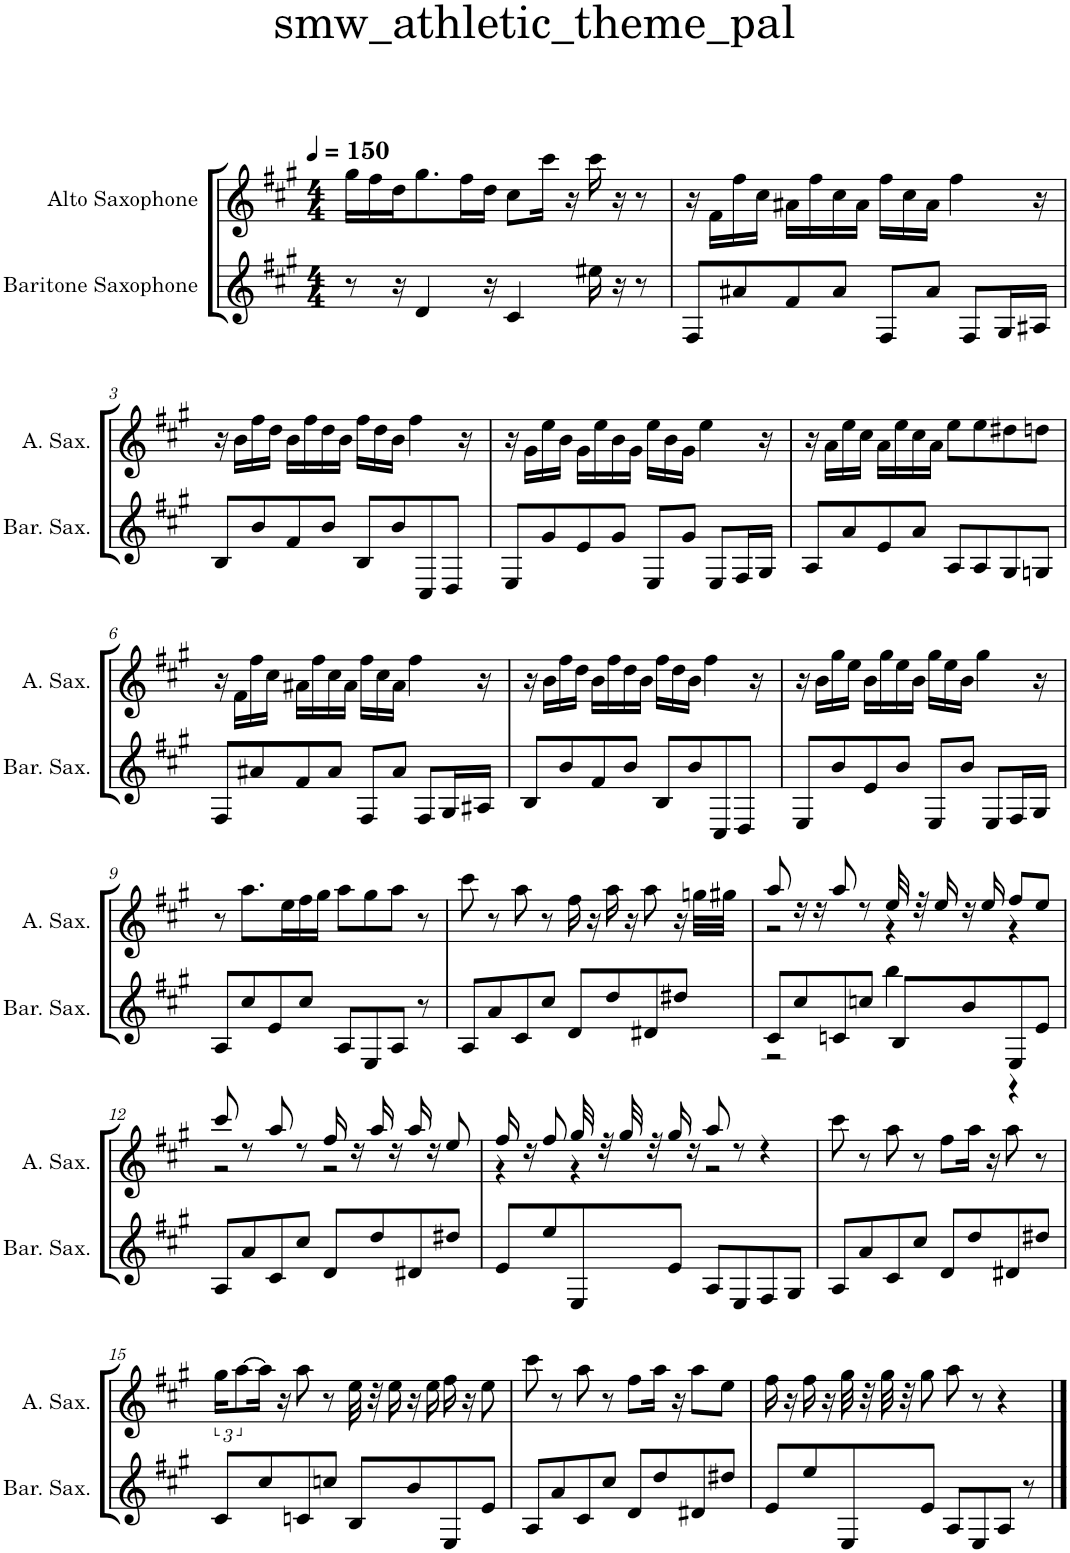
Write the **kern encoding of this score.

**kern	**kern
*part2	*part1
*staff2	*staff1
*I"Baritone Saxophone	*I"Alto Saxophone
*I'Bar. Sax.	*I'A. Sax.
*clefG2	*clefG2
*Trd12c21	*Trd5c9
*k[f#c#g#]	*k[f#c#g#]
*M4/4	*M4/4
*MM150	*MM150
=1	=1
8r	16gg#\LL
.	16ff#\
16r	16dd\J
4d/	8.gg#\
.	16ff#\L
16r	16dd\JJ
4c#/	8cc#\L
.	16ccc#\Jk
.	16r
16ee#X\	16ccc#\
16r	16r
8r	8r
=2	=2
8F#/L	16r
.	16f#\LL
8a#X/	16ff#\
.	16cc#\JJ
8f#/	16a#X\LL
.	16ff#\
8a#/J	16cc#\
.	16a#\JJ
8F#/L	16ff#\LL
.	16cc#\
8a#/J	16a#\JJ
.	4ff#\
8F#/L	.
16G#/L	.
16A#X/JJ	16r
!!LO:LB:g=z
=3	=3
8B/L	16r
.	16b\LL
8b/	16ff#\
.	16dd\JJ
8f#/	16b\LL
.	16ff#\
8b/J	16dd\
.	16b\JJ
8B/L	16ff#\LL
.	16dd\
8b/	16b\JJ
.	4ff#\
8C#/	.
8D/J	.
.	16r
=4	=4
8E/L	16r
.	16g#\LL
8g#/	16ee\
.	16b\JJ
8e/	16g#\LL
.	16ee\
8g#/J	16b\
.	16g#\JJ
8E/L	16ee\LL
.	16b\
8g#/J	16g#\JJ
.	4ee\
8E/L	.
16F#/L	.
16G#/JJ	16r
=5	=5
8A/L	16r
.	16a\LL
8a/	16ee\
.	16cc#\JJ
8e/	16a\LL
.	16ee\
8a/J	16cc#\
.	16a\JJ
8A/L	8ee\L
8A/	8ee\
8G#/	8dd#X\
8Gn/J	8ddn\J
!!LO:LB:g=z
=6	=6
8F#/L	16r
.	16f#\LL
8a#X/	16ff#\
.	16cc#\JJ
8f#/	16a#X\LL
.	16ff#\
8a#/J	16cc#\
.	16a#\JJ
8F#/L	16ff#\LL
.	16cc#\
8a#/J	16a#\JJ
.	4ff#\
8F#/L	.
16G#/L	.
16A#X/JJ	16r
=7	=7
8B/L	16r
.	16b\LL
8b/	16ff#\
.	16dd\JJ
8f#/	16b\LL
.	16ff#\
8b/J	16dd\
.	16b\JJ
8B/L	16ff#\LL
.	16dd\
8b/	16b\JJ
.	4ff#\
8C#/	.
8D/J	.
.	16r
=8	=8
8E/L	16r
.	16b\LL
8b/	16gg#\
.	16ee\JJ
8e/	16b\LL
.	16gg#\
8b/J	16ee\
.	16b\JJ
8E/L	16gg#\LL
.	16ee\
8b/J	16b\JJ
.	4gg#\
8E/L	.
16F#/L	.
16G#/JJ	16r
!!LO:LB:g=z
=9	=9
8A/L	8r
8cc#/	8.aa\L
8e/	.
.	16ee\L
8cc#/J	16ff#\
.	16gg#\JJ
8A/L	8aa\L
8E/	8gg#\
8A/J	8aa\J
8r	8r
=10	=10
8A/L	8ccc#\
8a/	8r
8c#/	8aa\
8cc#/J	8r
8d/L	16ff#\
.	16r
8dd/	16aa\
.	16r
8d#X/	8aa\
8dd#X/J	16r
.	32ggn\LLL
.	32gg#X\JJJ
=11	=11
*^	*^
8c#/L	2r	8aa/	2r
8cc#/	.	16r	.
.	.	16r	.
8cn/	.	8aa/	.
8ccn/J	.	8r	.
8B/L	4bb\	32ee/	4r
.	.	32r	.
.	.	16ee/	.
8b/	.	16r	.
.	.	16ee/	.
8E/	4r	8ff#/L	4r
8e/J	.	8ee/J	.
*v	*v	*	*
!!LO:LB:g=z	!!
=12	=12	=12
8A/L	8ccc#/	2r
8a/	8r	.
8c#/	8aa/	.
8cc#/J	8r	.
8d/L	16ff#/	2r
.	16r	.
8dd/	16aa/	.
.	16r	.
8d#X/	16aa/	.
.	16r	.
8dd#X/J	8ee/	.
=13	=13	=13
8e/L	16ff#/	4r
.	16r	.
8ee/	8ff#/	.
8E/	32gg#/	4r
.	32r	.
.	32gg#/	.
.	32r	.
8e/J	16gg#/	.
.	16r	.
8A/L	8aa/	2r
8E/	8r	.
8F#/	4r	.
8G#/J	.	.
*	*v	*v
=14	=14
8A/L	8ccc#\
8a/	8r
8c#/	8aa\
8cc#/J	8r
8d/L	8ff#\L
8dd/	16aa\Jk
.	16r
8d#X/	8aa\
8dd#X/J	8r
!!LO:LB:g=z
=15	=15
8c#/L	24gg#\KL
.	[12aa\
8cc#/	16aa\Jk]
.	16r
8cn/	8aa\
8ccn/J	8r
8B/L	32ee\
.	32r
.	16ee\
8b/	16r
.	16ee\
8E/	16ff#\
.	16r
8e/J	8ee\
=16	=16
8A/L	8ccc#\
8a/	8r
8c#/	8aa\
8cc#/J	8r
8d/L	8ff#\L
8dd/	16aa\Jk
.	16r
8d#X/	8aa\L
8dd#X/J	8ee\J
=17	=17
8e/L	16ff#\
.	16r
8ee/	16ff#\
.	16r
8E/	32gg#\
.	32r
.	32gg#\
.	32r
8e/J	8gg#\
8A/L	8aa\
8E/	8r
8A/J	4r
8r	.
==	==
*-	*-
